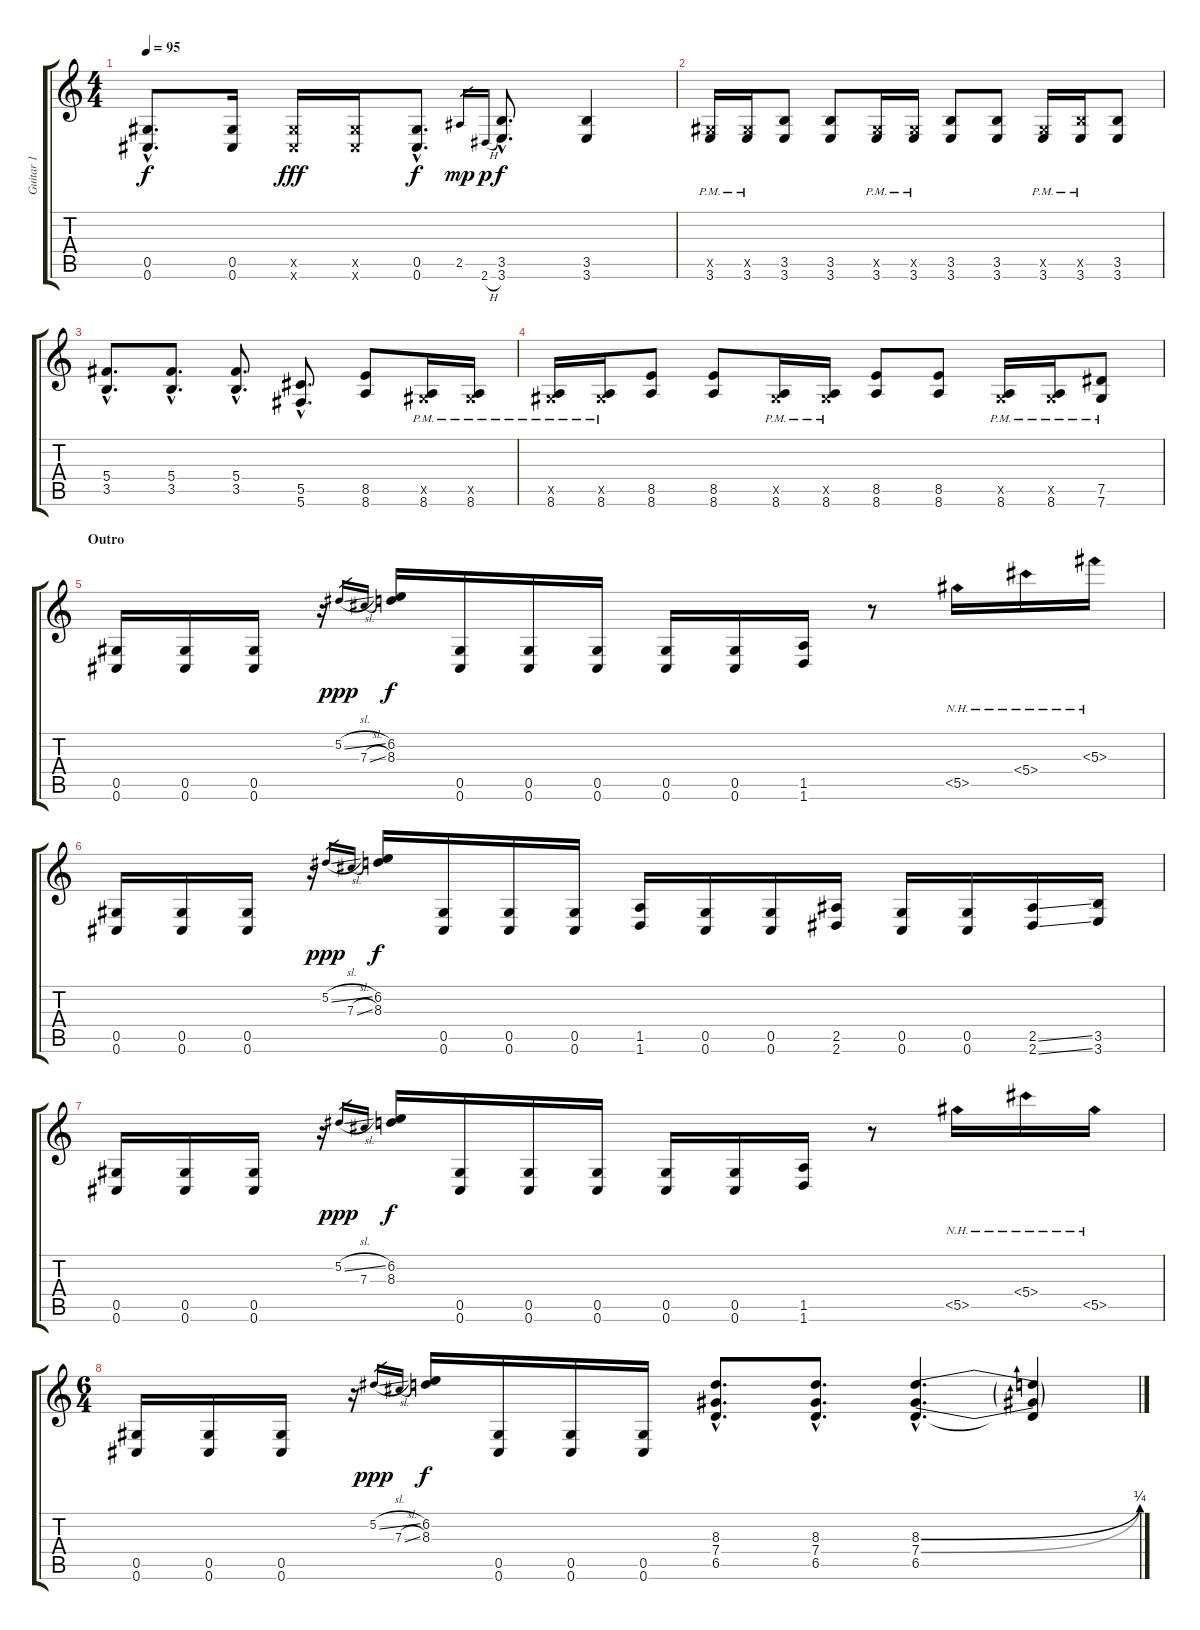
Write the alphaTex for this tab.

\track ("Guitar 1" "Guitar 1") {instrument distortionguitar}
\staff {score tabs}
\tuning (Eb4 Bb3 Gb3 Db3 Ab2 Db2) {hide}
\ts (4 4)
\tempo 95
\clef g2
\ks c
(0.5{hac} 0.6{hac}).8{d dy f} (0.5 0.6).16 (0.5{x} 0.6{x}).16{dy fff} (0.5{x} 0.6{x}).16 (0.5{hac} 0.6{hac}).8{d dy f} 2.5.16{gr dy mp} 2.6{h}.16{gr dy p} (3.5{hac} 3.6{hac}).8{d dy f} (3.5 3.6).4 |
(0.5{x} 3.6{pm}).16 (0.5{x} 3.6{pm}).16 (3.5 3.6).8 (3.5 3.6).8 (0.5{x} 3.6{pm}).16 (0.5{x} 3.6{pm}).16 (3.5 3.6).8 (3.5 3.6).8 (0.5{x} 3.6{pm}).16 (3.5{x} 3.6{pm}).16 (3.5 3.6).8 |
(5.4{hac} 3.5{hac}).8{d} (5.4{hac} 3.5{hac}).8{d} (5.4{hac} 3.5{hac}).8{d} (5.5{hac} 5.6{hac}).8{d} (8.5 8.6).8 (0.5{x} 8.6{pm}).16 (0.5{x} 8.6{pm}).16 |
(0.5{x} 8.6{pm}).16 (0.5{x} 8.6{pm}).16 (8.5 8.6).8 (8.5 8.6).8 (0.5{x} 8.6{pm}).16 (0.5{x} 8.6{pm}).16 (8.5 8.6).8 (8.5 8.6).8 (0.5{x} 8.6{pm}).16 (0.5{x} 8.6{pm}).16 (7.5 7.6{pm}).8 |
\section ("" "Outro")
(0.5 0.6).16 (0.5 0.6).16 (0.5 0.6).16 r.16 5.2{sl}.16{gr dy ppp} 7.3{sl}.16{gr} (6.2 8.3).16{dy f} (0.5 0.6).16 (0.5 0.6).16 (0.5 0.6).16 (0.5 0.6).16 (0.5 0.6).16 (1.5 1.6).16 r.8 5.5{nh}.16 5.4{nh}.16 5.3{nh}.16 |
(0.5 0.6).16 (0.5 0.6).16 (0.5 0.6).16 r.16 5.2{sl}.16{gr dy ppp} 7.3{sl}.16{gr} (6.2 8.3).16{dy f} (0.5 0.6).16 (0.5 0.6).16 (0.5 0.6).16 (1.5 1.6).16 (0.5 0.6).16 (0.5 0.6).16 (2.5 2.6).16 (0.5 0.6).16 (0.5 0.6).16 (2.5{ss} 2.6{ss}).16 (3.5 3.6).16 |
(0.5 0.6).16 (0.5 0.6).16 (0.5 0.6).16 r.16 5.2{sl}.16{gr dy ppp} 7.3.16{gr} (6.2 8.3).16{dy f} (0.5 0.6).16 (0.5 0.6).16 (0.5 0.6).16 (0.5 0.6).16 (0.5 0.6).16 (1.5 1.6).16 r.8 5.5{nh}.16 5.4{nh}.16 5.5{nh}.16 |
\ts (6 4)
(0.5 0.6).16 (0.5 0.6).16 (0.5 0.6).16 r.16 5.2{sl}.16{gr dy ppp} 7.3{sl}.16{gr} (6.2 8.3).16{dy f} (0.5 0.6).16 (0.5 0.6).16 (0.5 0.6).16 (8.3{hac} 7.4{hac} 6.5{hac}).8{d} (8.3{hac} 7.4{hac} 6.5{hac}).8{d} (8.3{be (bend 0 0 60 1) hac} 7.4{be (bend 0 0 60 1) hac} 6.5{hac}).4{d} (8.3{t} 7.4{t} 6.5{t}).4{volume 0}
